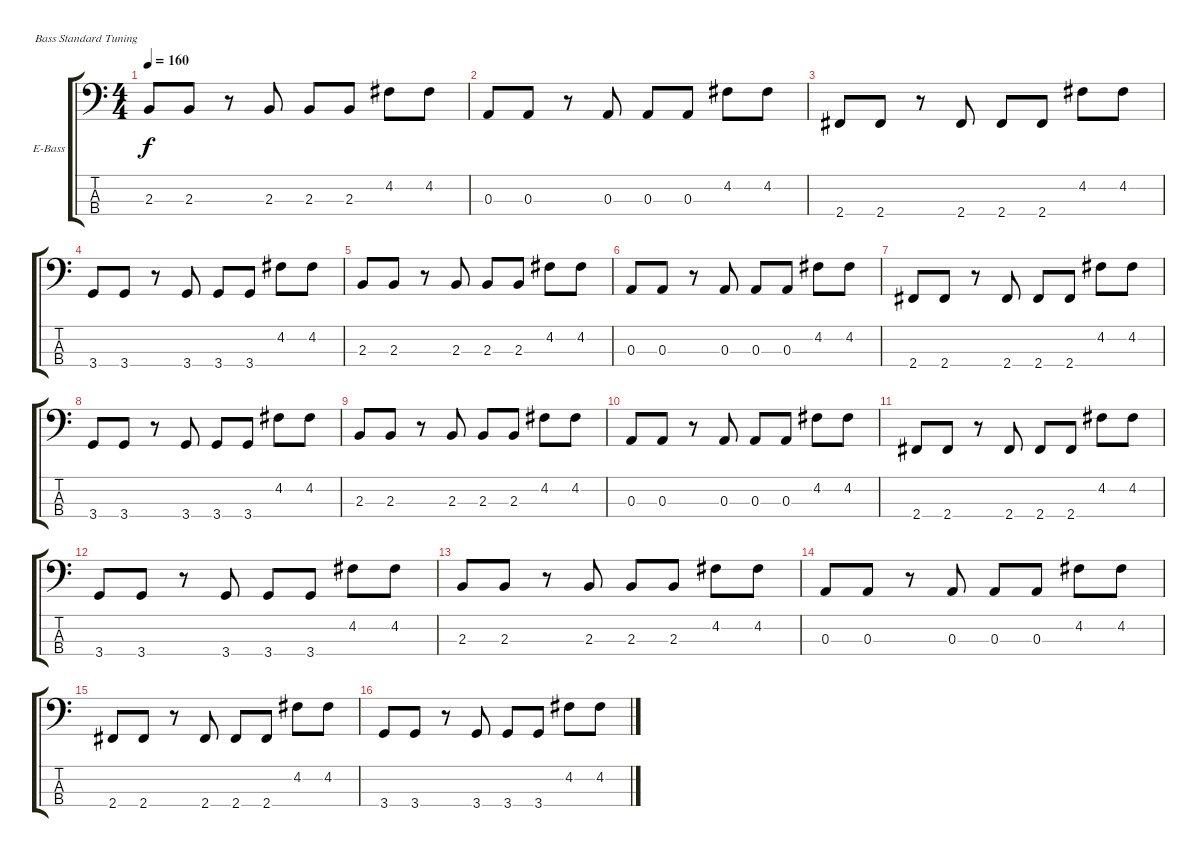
\bracketExtendMode groupsimilarinstruments
\firstSystemTrackNameOrientation horizontal
\otherSystemsTrackNameOrientation horizontal
\track ("Бас гитара" "E-Bass") {instrument electricbassfinger}
\staff {score tabs}
\tuning (G2 D2 A1 E1)
\ts (4 4)
\tempo 160
\clef f4
\ks c
2.3.8{dy f} 2.3.8 r.8 2.3.8 2.3.8 2.3.8 4.2.8 4.2.8 |
0.3.8 0.3.8 r.8 0.3.8 0.3.8 0.3.8 4.2.8 4.2.8 |
2.4.8 2.4.8 r.8 2.4.8 2.4.8 2.4.8 4.2.8 4.2.8 |
3.4.8 3.4.8 r.8 3.4.8 3.4.8 3.4.8 4.2.8 4.2.8 |
2.3.8 2.3.8 r.8 2.3.8 2.3.8 2.3.8 4.2.8 4.2.8 |
0.3.8 0.3.8 r.8 0.3.8 0.3.8 0.3.8 4.2.8 4.2.8 |
2.4.8 2.4.8 r.8 2.4.8 2.4.8 2.4.8 4.2.8 4.2.8 |
3.4.8 3.4.8 r.8 3.4.8 3.4.8 3.4.8 4.2.8 4.2.8 |
2.3.8 2.3.8 r.8 2.3.8 2.3.8 2.3.8 4.2.8 4.2.8 |
0.3.8 0.3.8 r.8 0.3.8 0.3.8 0.3.8 4.2.8 4.2.8 |
2.4.8 2.4.8 r.8 2.4.8 2.4.8 2.4.8 4.2.8 4.2.8 |
3.4.8 3.4.8 r.8 3.4.8 3.4.8 3.4.8 4.2.8 4.2.8 |
2.3.8 2.3.8 r.8 2.3.8 2.3.8 2.3.8 4.2.8 4.2.8 |
0.3.8 0.3.8 r.8 0.3.8 0.3.8 0.3.8 4.2.8 4.2.8 |
2.4.8 2.4.8 r.8 2.4.8 2.4.8 2.4.8 4.2.8 4.2.8 |
3.4.8 3.4.8 r.8 3.4.8 3.4.8 3.4.8 4.2.8 4.2.8
